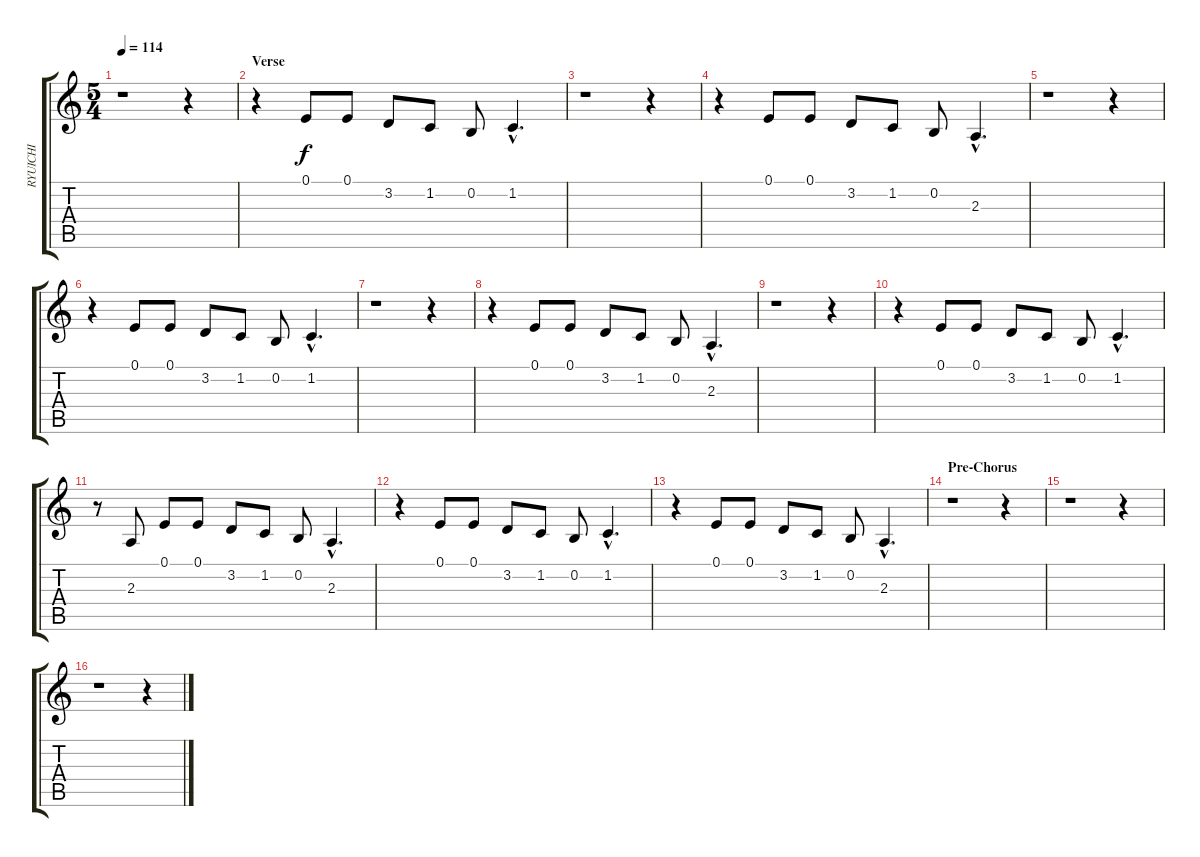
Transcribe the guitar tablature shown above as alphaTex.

\track ("RYUICHI" "RYUICHI") {instrument altosax}
\staff {score tabs}
\tuning (E4 B3 G3 D3 A2 E2) {hide}
\ts (5 4)
\tempo 114
\clef g2
\ks c
r.1{dy f} r.4 |
\section ("" "Verse")
r.4 0.1.8 0.1.8 3.2.8 1.2.8 0.2.8 1.2{hac}.4{d} |
r.1 r.4 |
r.4 0.1.8 0.1.8 3.2.8 1.2.8 0.2.8 2.3{hac}.4{d} |
r.1 r.4 |
r.4 0.1.8 0.1.8 3.2.8 1.2.8 0.2.8 1.2{hac}.4{d} |
r.1 r.4 |
r.4 0.1.8 0.1.8 3.2.8 1.2.8 0.2.8 2.3{hac}.4{d} |
r.1 r.4 |
r.4 0.1.8 0.1.8 3.2.8 1.2.8 0.2.8 1.2{hac}.4{d} |
r.8 2.3.8 0.1.8 0.1.8 3.2.8 1.2.8 0.2.8 2.3{hac}.4{d} |
r.4 0.1.8 0.1.8 3.2.8 1.2.8 0.2.8 1.2{hac}.4{d} |
r.4 0.1.8 0.1.8 3.2.8 1.2.8 0.2.8 2.3{hac}.4{d} |
\section ("" "Pre-Chorus")
r.1 r.4 |
r.1 r.4 |
r.1 r.4
